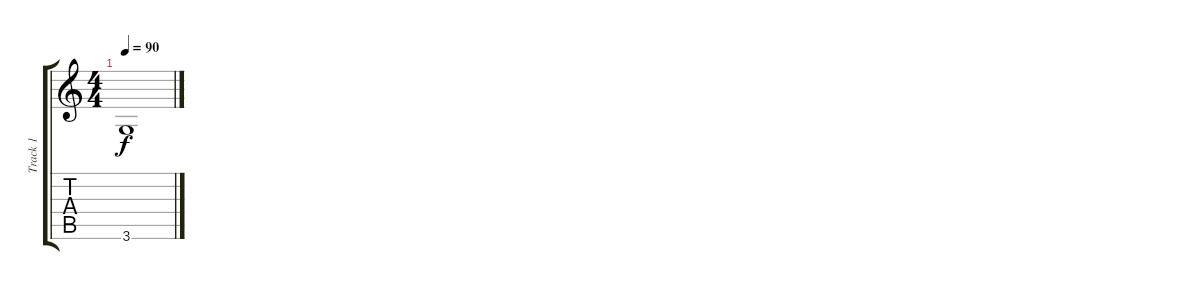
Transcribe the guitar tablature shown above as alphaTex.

\track ("Track 1" "Track 1") {instrument distortionguitar}
\staff {score tabs}
\tuning (E4 B3 G3 D3 A2 E2) {hide}
\ts (4 4)
\tempo 90
\clef g2
\ks c
3.6{t}.1{dy f}
